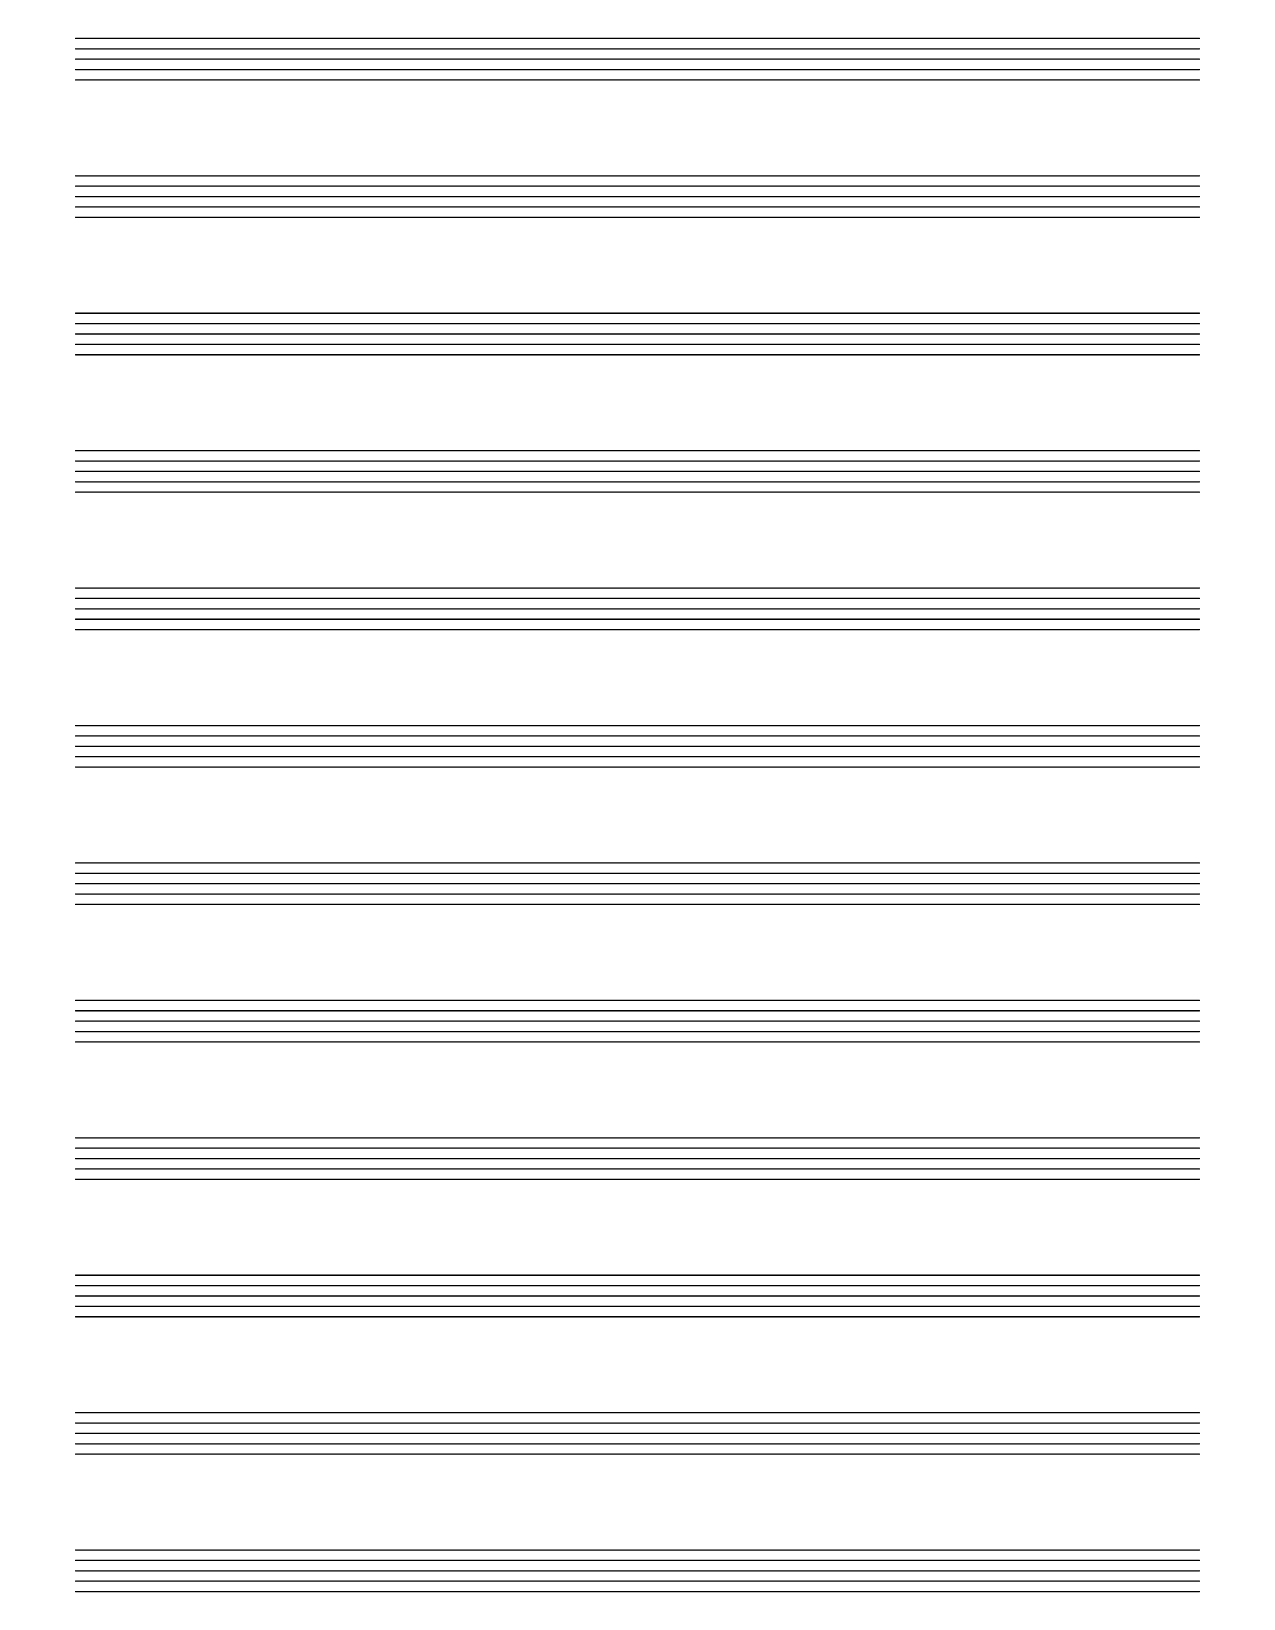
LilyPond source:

%% Do not edit this file; it is auto-generated from LSR http://lsr.dsi.unimi.it
%% This file is in the public domain.
\version "2.11.50"

\header {
  lsrtags = "staff-notation, editorial-annotations, contexts-and-engravers, paper-and-layout"

  texidoc = "
To create blank staves, generate empty measures then remove the
@code{Bar_number_engraver} from the @code{Score} context, and the
@code{Time_signature_engraver}, @code{Clef_engraver} and
@code{Bar_engraver} from the @code{Staff} context. 

"
  doctitle = "Creating blank staves"
} % begin verbatim
#(set-global-staff-size 20)

\score {
  { 
    \repeat unfold 12 { s1 \break } 
  }
  \layout {
    indent = 0\in
    \context {
      \Staff
      \remove "Time_signature_engraver"
      \remove "Clef_engraver"
      \remove "Bar_engraver"
    }
    \context {
      \Score
      \remove "Bar_number_engraver"
    }
  }
}

\paper {
  #(set-paper-size "letter")
  ragged-last-bottom = ##f
  line-width = 7.5\in
  left-margin = 0.5\in
  bottom-margin = 0.25\in
  top-margin = 0.25\in
}
